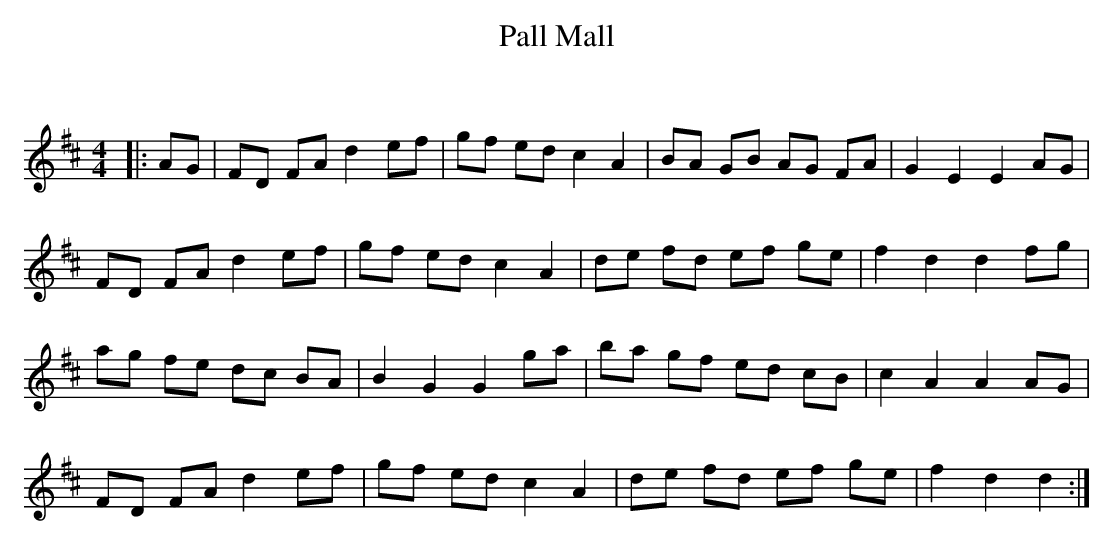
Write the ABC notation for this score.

X:1
T: Pall Mall
C:
Q: 232
K:D
M:4/4
L:1/8
|:AG|FD FA d2 ef|gf ed c2 A2|BA GB AG FA|G2 E2 E2 AG|
FD FA d2 ef|gf ed c2 A2|de fd ef ge|f2 d2 d2 fg|
ag fe dc BA|B2 G2 G2 ga|ba gf ed cB|c2 A2 A2 AG|
FD FA d2 ef|gf ed c2 A2|de fd ef ge|f2 d2 d2:|
